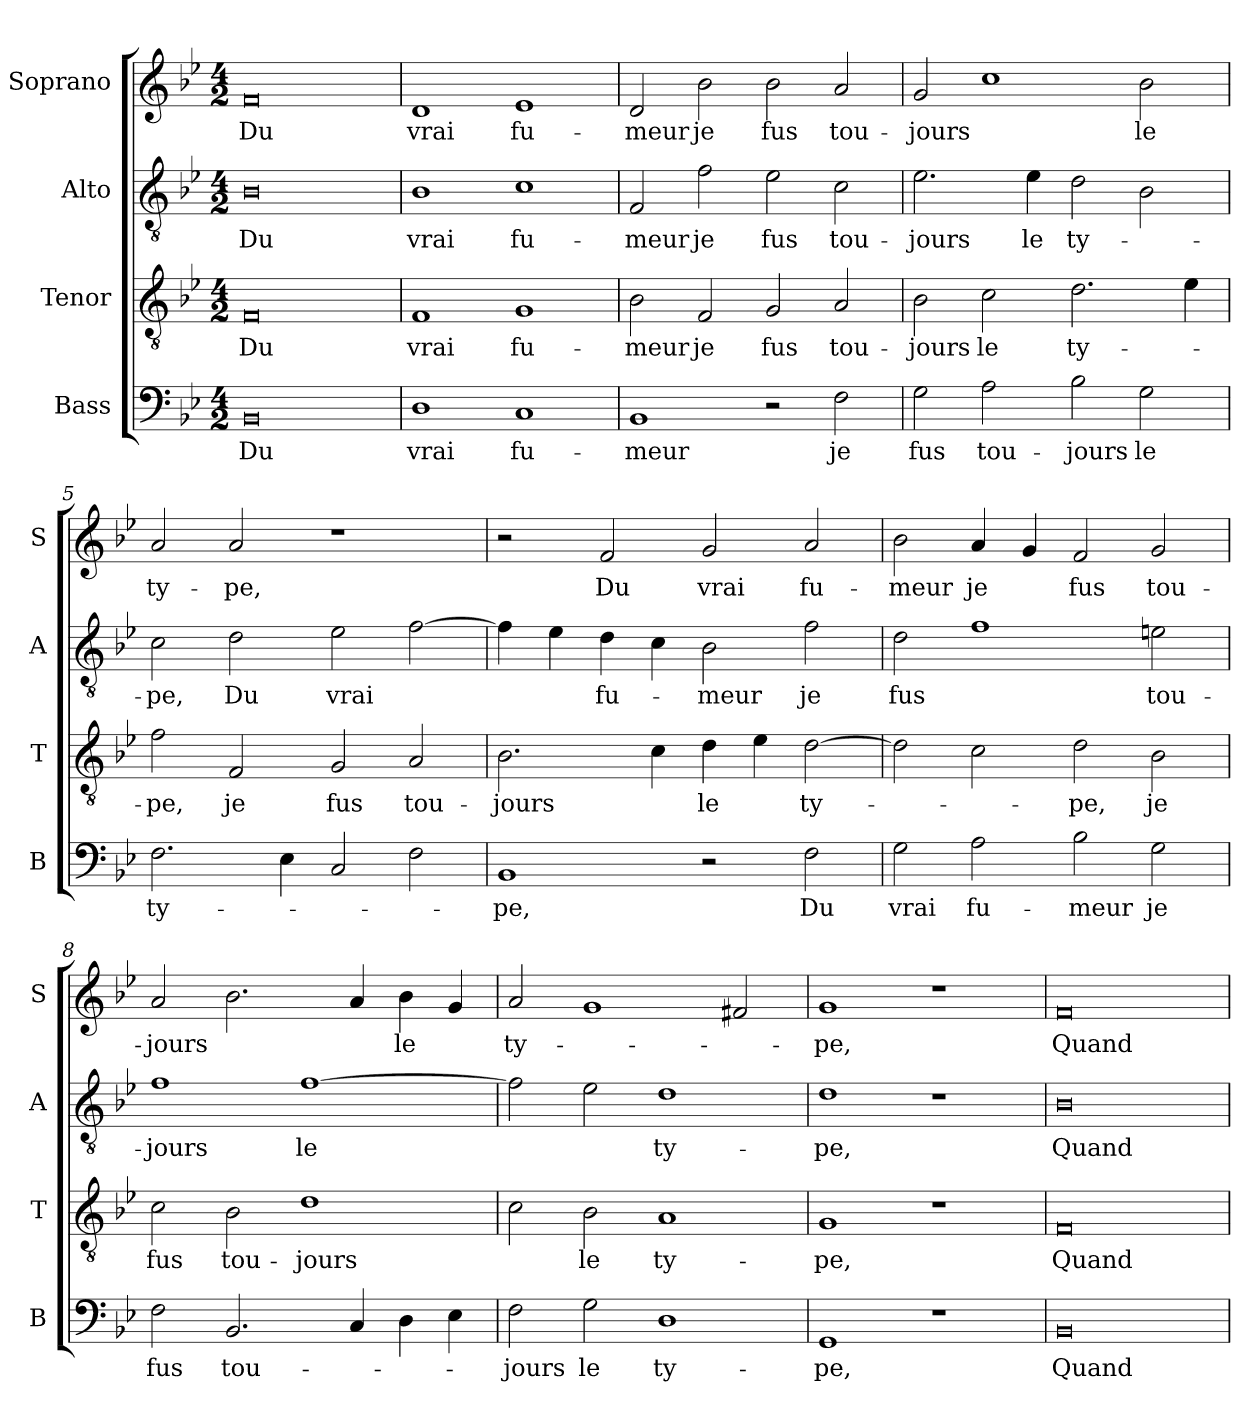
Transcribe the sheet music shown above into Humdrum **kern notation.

**kern	**text	**kern	**text	**kern	**text	**kern	**text
*part4	*part4	*part3	*part3	*part2	*part2	*part1	*part1
*staff4	*staff4	*staff3	*staff3	*staff2	*staff2	*staff1	*staff1
*I"Bass	*	*I"Tenor	*	*I"Alto	*	*I"Soprano	*
*I'B	*	*I'T	*	*I'A	*	*I'S	*
*clefF4	*	*clefGv2	*	*clefGv2	*	*clefG2	*
*k[b-e-]	*	*k[b-e-]	*	*k[b-e-]	*	*k[b-e-]	*
*B-:	*	*B-:	*	*B-:	*	*B-:	*
*M4/2	*	*M4/2	*	*M4/2	*	*M4/2	*
=1	=1	=1	=1	=1	=1	=1	=1
!	!LO:LY:b	!	!LO:LY:b	!	!LO:LY:b	!	!LO:LY:b
0BB-	Du	0F	Du	0B-	Du	0f	Du
=2	=2	=2	=2	=2	=2	=2	=2
!	!LO:LY:b	!	!LO:LY:b	!	!LO:LY:b	!	!LO:LY:b
1D	vrai	1F	vrai	1B-	vrai	1d	vrai
!	!LO:LY:b	!	!LO:LY:b	!	!LO:LY:b	!	!LO:LY:b
1C	fu-	1G	fu-	1c	fu-	1e-	fu-
=3	=3	=3	=3	=3	=3	=3	=3
!	!LO:LY:b	!	!LO:LY:b	!	!LO:LY:b	!	!LO:LY:b
1BB-	-meur	2B-\	-meur	2F/	-meur	2d/	-meur
!	!	!	!LO:LY:b	!	!LO:LY:b	!	!LO:LY:b
.	.	2F/	je	2f\	je	2b-\	je
!	!	!	!LO:LY:b	!	!LO:LY:b	!	!LO:LY:b
2r	.	2G/	fus	2e-\	fus	2b-\	fus
!	!LO:LY:b	!	!LO:LY:b	!	!LO:LY:b	!	!LO:LY:b
2F\	je	2A/	tou-	2c\	tou-	2a/	tou-
=4	=4	=4	=4	=4	=4	=4	=4
!	!LO:LY:b	!	!LO:LY:b	!	!LO:LY:b	!	!LO:LY:b
2G\	fus	2B-\	-jours	2.e-\	-jours	2g/	-jours
!	!LO:LY:b	!	!LO:LY:b	!	!	!	!
2A\	tou-	2c\	le	.	.	1cc	.
!	!	!	!	!	!LO:LY:b	!	!
.	.	.	.	4e-\	le	.	.
!	!LO:LY:b	!	!LO:LY:b	!	!LO:LY:b	!	!
2B-\	-jours	2.d\	ty-	2d\	ty-	.	.
!	!LO:LY:b	!	!	!	!	!	!LO:LY:b
2G\	le	.	.	2B-\	.	2b-\	le
.	.	4e-\	.	.	.	.	.
=5	=5	=5	=5	=5	=5	=5	=5
!	!LO:LY:b	!	!LO:LY:b	!	!LO:LY:b	!	!LO:LY:b
2.F\	ty-	2f\	-pe,	2c\	-pe,	2a/	ty-
!	!	!	!LO:LY:b	!	!LO:LY:b	!	!LO:LY:b
.	.	2F/	je	2d\	Du	2a/	-pe,
4E-\	.	.	.	.	.	.	.
!	!	!	!LO:LY:b	!	!LO:LY:b	!	!
2C/	.	2G/	fus	2e-\	vrai	1r	.
!	!	!	!LO:LY:b	!	!	!	!
2F\	.	2A/	tou-	[2f\	.	.	.
!!LO:LB:g=z
=6	=6	=6	=6	=6	=6	=6	=6
!	!LO:LY:b	!	!LO:LY:b	!	!	!	!
1BB-	-pe,	2.B-\	-jours	4f\]	.	2r	.
.	.	.	.	4e-\	.	.	.
!	!	!	!	!	!LO:LY:b	!	!LO:LY:b
.	.	.	.	4d\	fu-	2f/	Du
.	.	4c\	.	4c\	.	.	.
!	!	!	!LO:LY:b	!	!LO:LY:b	!	!LO:LY:b
2r	.	4d\	le	2B-\	-meur	2g/	vrai
.	.	4e-\	.	.	.	.	.
!	!LO:LY:b	!	!LO:LY:b	!	!LO:LY:b	!	!LO:LY:b
2F\	Du	[2d\	ty-	2f\	je	2a/	fu-
=7	=7	=7	=7	=7	=7	=7	=7
!	!LO:LY:b	!	!	!	!LO:LY:b	!	!LO:LY:b
2G\	vrai	2d\]	.	2d\	fus	2b-\	-meur
!	!LO:LY:b	!	!	!	!	!	!LO:LY:b
2A\	fu-	2c\	.	1f	.	4a/	je
.	.	.	.	.	.	4g/	.
!	!LO:LY:b	!	!LO:LY:b	!	!	!	!LO:LY:b
2B-\	-meur	2d\	-pe,	.	.	2f/	fus
!	!LO:LY:b	!	!LO:LY:b	!	!LO:LY:b	!	!LO:LY:b
2G\	je	2B-\	je	2en\	tou-	2g/	tou-
=8	=8	=8	=8	=8	=8	=8	=8
!	!LO:LY:b	!	!LO:LY:b	!	!LO:LY:b	!	!LO:LY:b
2F\	fus	2c\	fus	1f	-jours	2a/	-jours
!	!LO:LY:b	!	!LO:LY:b	!	!	!	!
2.BB-/	tou-	2B-\	tou-	.	.	2.b-\	.
!	!	!	!LO:LY:b	!	!LO:LY:b	!	!
.	.	1d	-jours	[1f	le	.	.
4C/	.	.	.	.	.	4a/	.
!	!	!	!	!	!	!	!LO:LY:b
4D\	.	.	.	.	.	4b-\	le
4E-\	.	.	.	.	.	4g/	.
=9	=9	=9	=9	=9	=9	=9	=9
!	!LO:LY:b	!	!	!	!	!	!LO:LY:b
2F\	-jours	2c\	.	2f\]	.	2a/	ty-
!	!LO:LY:b	!	!LO:LY:b	!	!	!	!
2G\	le	2B-\	le	2e-\	.	1g	.
!	!LO:LY:b	!	!LO:LY:b	!	!LO:LY:b	!	!
1D	ty-	1A	ty-	1d	ty-	.	.
.	.	.	.	.	.	2f#X/	.
=10	=10	=10	=10	=10	=10	=10	=10
!	!LO:LY:b	!	!LO:LY:b	!	!LO:LY:b	!	!LO:LY:b
1GG	-pe,	1G	-pe,	1d	-pe,	1g	-pe,
1r	.	1r	.	1r	.	1r	.
!!LO:LB:g=z
=11	=11	=11	=11	=11	=11	=11	=11
!	!LO:LY:b	!	!LO:LY:b	!	!LO:LY:b	!	!LO:LY:b
0BB-	Quand	0F	Quand	0B-	Quand	0f	Quand
=	=	=	=	=	=	=	=
*-	*-	*-	*-	*-	*-	*-	*-
